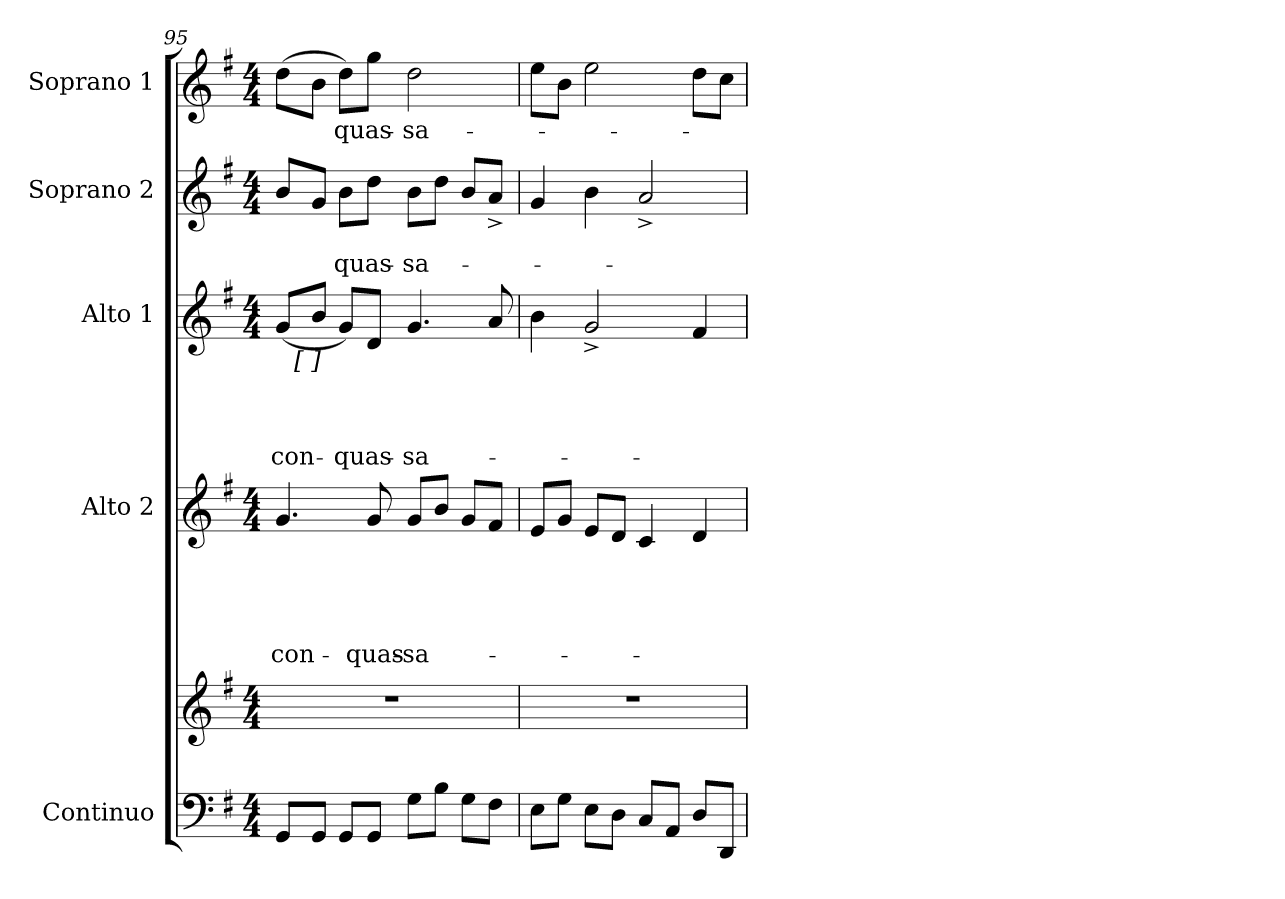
**kern	**kern	**kern	**text	**text	**text	**text	**text	**kern	**text	**text	**text	**text	**kern	**text	**text	**kern	**text
*part5	*part5	*part4	*part4	*part4	*part4	*part4	*part4	*part3	*part3	*part3	*part3	*part3	*part2	*part2	*part2	*part1	*part1
*staff6	*staff5	*staff4	*staff4	*staff4	*staff4	*staff4	*staff4	*staff3	*staff3	*staff3	*staff3	*staff3	*staff2	*staff2	*staff2	*staff1	*staff1
*I"Continuo	*	*I"Alto 2	*	*	*	*	*	*I"Alto 1	*	*	*	*	*I"Soprano 2	*	*	*I"Soprano 1	*
*	*	*I'A. 2	*	*	*	*	*	*I'A. 1	*	*	*	*	*I'S. 2	*	*	*I'S. 1	*
!!LO:PB:g=z
*clefF4	*clefG2	*clefG2	*	*	*	*	*	*clefG2	*	*	*	*	*clefG2	*	*	*clefG2	*
*k[f#]	*k[f#]	*k[f#]	*	*	*	*	*	*k[f#]	*	*	*	*	*k[f#]	*	*	*k[f#]	*
*G:	*G:	*G:	*	*	*	*	*	*G:	*	*	*	*	*G:	*	*	*G:	*
*M4/4	*M4/4	*M4/4	*	*	*	*	*	*M4/4	*	*	*	*	*M4/4	*	*	*M4/4	*
=95	=95	=95	=95	=95	=95	=95	=95	=95	=95	=95	=95	=95	=95	=95	=95	=95	=95
!	!	!	!	!	!	!	!LO:LY:b	!	!	!	!	!LO:LY:b	!	!	!	!	!
*	*	*	*	*	*	*	*	*^	*	*	*	*	*	*	*	*	*
8GG/L	1r	4.g/	.	.	.	.	con-	(<8g/L	16ryy	.	.	.	con-	8b/L	.	.	(>8dd\L	.
!	!	!	!	!	!	!	!	!	!LO:TX:b:t=[ ]	!	!	!	!	!	!	!	!	!
.	.	.	.	.	.	.	.	.	2...ryy	.	.	.	.	.	.	.	.	.
8GG/J	.	.	.	.	.	.	.	8b/J	.	.	.	.	.	8g/J	.	.	8b\J	.
!	!	!	!	!	!	!	!	!	!	!	!	!	!LO:LY:b	!	!	!LO:LY:b	!	!LO:LY:b
8GG/L	.	.	.	.	.	.	.	8g/L)	.	.	.	.	-quas-	8b\L	.	-quas-	8dd\L)	-quas-
!	!	!	!	!	!	!	!LO:LY:b	!	!	!	!	!	!	!	!	!	!	!
8GG/J	.	8g/	.	.	.	.	-quas-	8d/J	.	.	.	.	.	8dd\J	.	.	8gg\J	.
!	!	!	!	!	!	!	!LO:LY:b	!	!	!	!	!	!LO:LY:b	!	!	!LO:LY:b	!	!LO:LY:b
8G\L	.	8g/L	.	.	.	.	-sa-	4.g/	.	.	.	.	-sa-	8b\L	.	-sa-	2dd\	-sa-
8B\J	.	8b/J	.	.	.	.	.	.	.	.	.	.	.	8dd\J	.	.	.	.
8G\L	.	8g/L	.	.	.	.	.	.	.	.	.	.	.	8b/L	.	.	.	.
8F#\J	.	8f#/J	.	.	.	.	.	8a/	.	.	.	.	.	8a^</J	.	.	.	.
*	*	*	*	*	*	*	*	*v	*v	*	*	*	*	*	*	*	*	*
=96	=96	=96	=96	=96	=96	=96	=96	=96	=96	=96	=96	=96	=96	=96	=96	=96	=96
8E\L	1r	8e/L	.	.	.	.	.	4b\	.	.	.	.	4g/	.	.	8ee\L	.
8G\J	.	8g/J	.	.	.	.	.	.	.	.	.	.	.	.	.	8b\J	.
8E\L	.	8e/L	.	.	.	.	.	2g^</	.	.	.	.	4b\	.	.	2ee\	.
8D\J	.	8d/J	.	.	.	.	.	.	.	.	.	.	.	.	.	.	.
8C/L	.	4c/	.	.	.	.	.	.	.	.	.	.	2a^</	.	.	.	.
8AA/J	.	.	.	.	.	.	.	.	.	.	.	.	.	.	.	.	.
8D/L	.	4d/	.	.	.	.	.	4f#/	.	.	.	.	.	.	.	8dd\L	.
8DD/J	.	.	.	.	.	.	.	.	.	.	.	.	.	.	.	8cc\J	.
=	=	=	=	=	=	=	=	=	=	=	=	=	=	=	=	=	=
*-	*-	*-	*-	*-	*-	*-	*-	*-	*-	*-	*-	*-	*-	*-	*-	*-	*-
